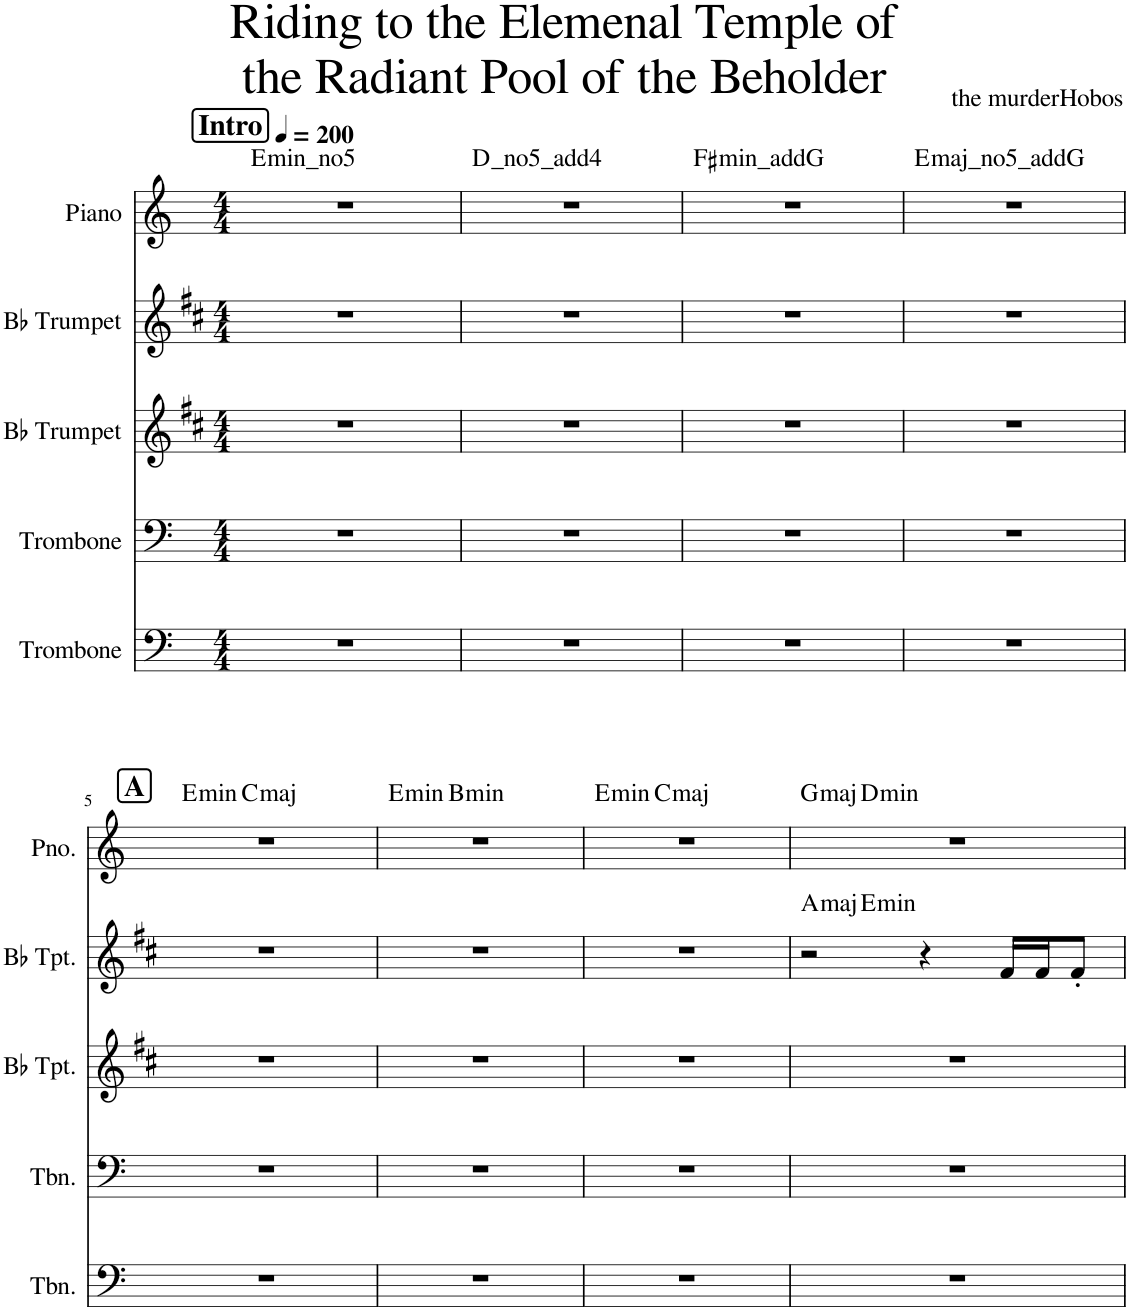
**kern	**kern	**kern	**kern	**harte	**kern	**harte
*part5	*part4	*part3	*part2	*part2	*part1	*part1
*staff5	*staff4	*staff3	*staff2	*	*staff1	*
*I"Trombone	*I"Trombone	*I"Bb Trumpet	*I"Bb Trumpet	*	*I"Piano	*
*I'Tbn.	*I'Tbn.	*I'Bb Tpt.	*I'Bb Tpt.	*	*I'Pno.	*
*clefF4	*clefF4	*clefG2	*clefG2	*	*clefG2	*
*	*	*Trd1c2	*Trd1c2	*	*	*
*k[]	*k[]	*k[f#c#]	*k[f#c#]	*	*k[]	*
*M4/4	*M4/4	*M4/4	*M4/4	*	*M4/4	*
*MM200	*MM200	*MM200	*MM200	*	*MM200	*
!!LO:REH:place=s1:a:B:cj:fs=14:t=Intro
=1	=1	=1	=1	=1	=1	=1
!	!	!	!	!	!	!LO:H:kt=min
1r	1r	1r	1r	.	1r	E:min
=2	=2	=2	=2	=2	=2	=2
!	!	!	!	!	!	!LO:H:kt=_no
1r	1r	1r	1r	.	1r	.
=3	=3	=3	=3	=3	=3	=3
!	!	!	!	!	!	!LO:H:kt=min
1r	1r	1r	1r	.	1r	F#:min
=4	=4	=4	=4	=4	=4	=4
!	!	!	!	!	!	!LO:H:kt=maj
1r	1r	1r	1r	.	1r	E:maj
!!LO:LB:g=z
!!LO:REH:place=s1:a:B:cj:fs=14:t=A
=5	=5	=5	=5	=5	=5	=5
!	!	!	!	!	!	!LO:H:kt=min
*	*	*	*	*	*^	*
1r	1r	1r	1r	.	1r	4ryy	E:min
!	!	!	!	!	!	!	!LO:H:kt=maj
.	.	.	.	.	.	2.ryy	C:maj
=6	=6	=6	=6	=6	=6	=6	=6
!	!	!	!	!	!	!	!LO:H:kt=min
1r	1r	1r	1r	.	1r	4ryy	E:min
!	!	!	!	!	!	!	!LO:H:kt=min
.	.	.	.	.	.	2.ryy	B:min
=7	=7	=7	=7	=7	=7	=7	=7
!	!	!	!	!	!	!	!LO:H:kt=min
1r	1r	1r	1r	.	1r	4ryy	E:min
!	!	!	!	!	!	!	!LO:H:kt=maj
.	.	.	.	.	.	2.ryy	C:maj
=8	=8	=8	=8	=8	=8	=8	=8
!	!	!	!	!LO:H:kt=maj	!	!	!LO:H:kt=maj
*	*	*	*^	*	*	*	*
1r	1r	1r	2r	4ryy	A:maj	1r	4ryy	G:maj
!	!	!	!	!	!LO:H:kt=min	!	!	!LO:H:kt=min
.	.	.	.	2.ryy	E:min	.	2.ryy	D:min
.	.	.	4r	.	.	.	.	.
.	.	.	16f#/LL	.	.	.	.	.
.	.	.	16f#/J	.	.	.	.	.
.	.	.	8f#'/J	.	.	.	.	.
*	*	*	*v	*v	*	*	*	*
*	*	*	*	*	*v	*v	*
=	=	=	=	=	=	=
*-	*-	*-	*-	*-	*-	*-
